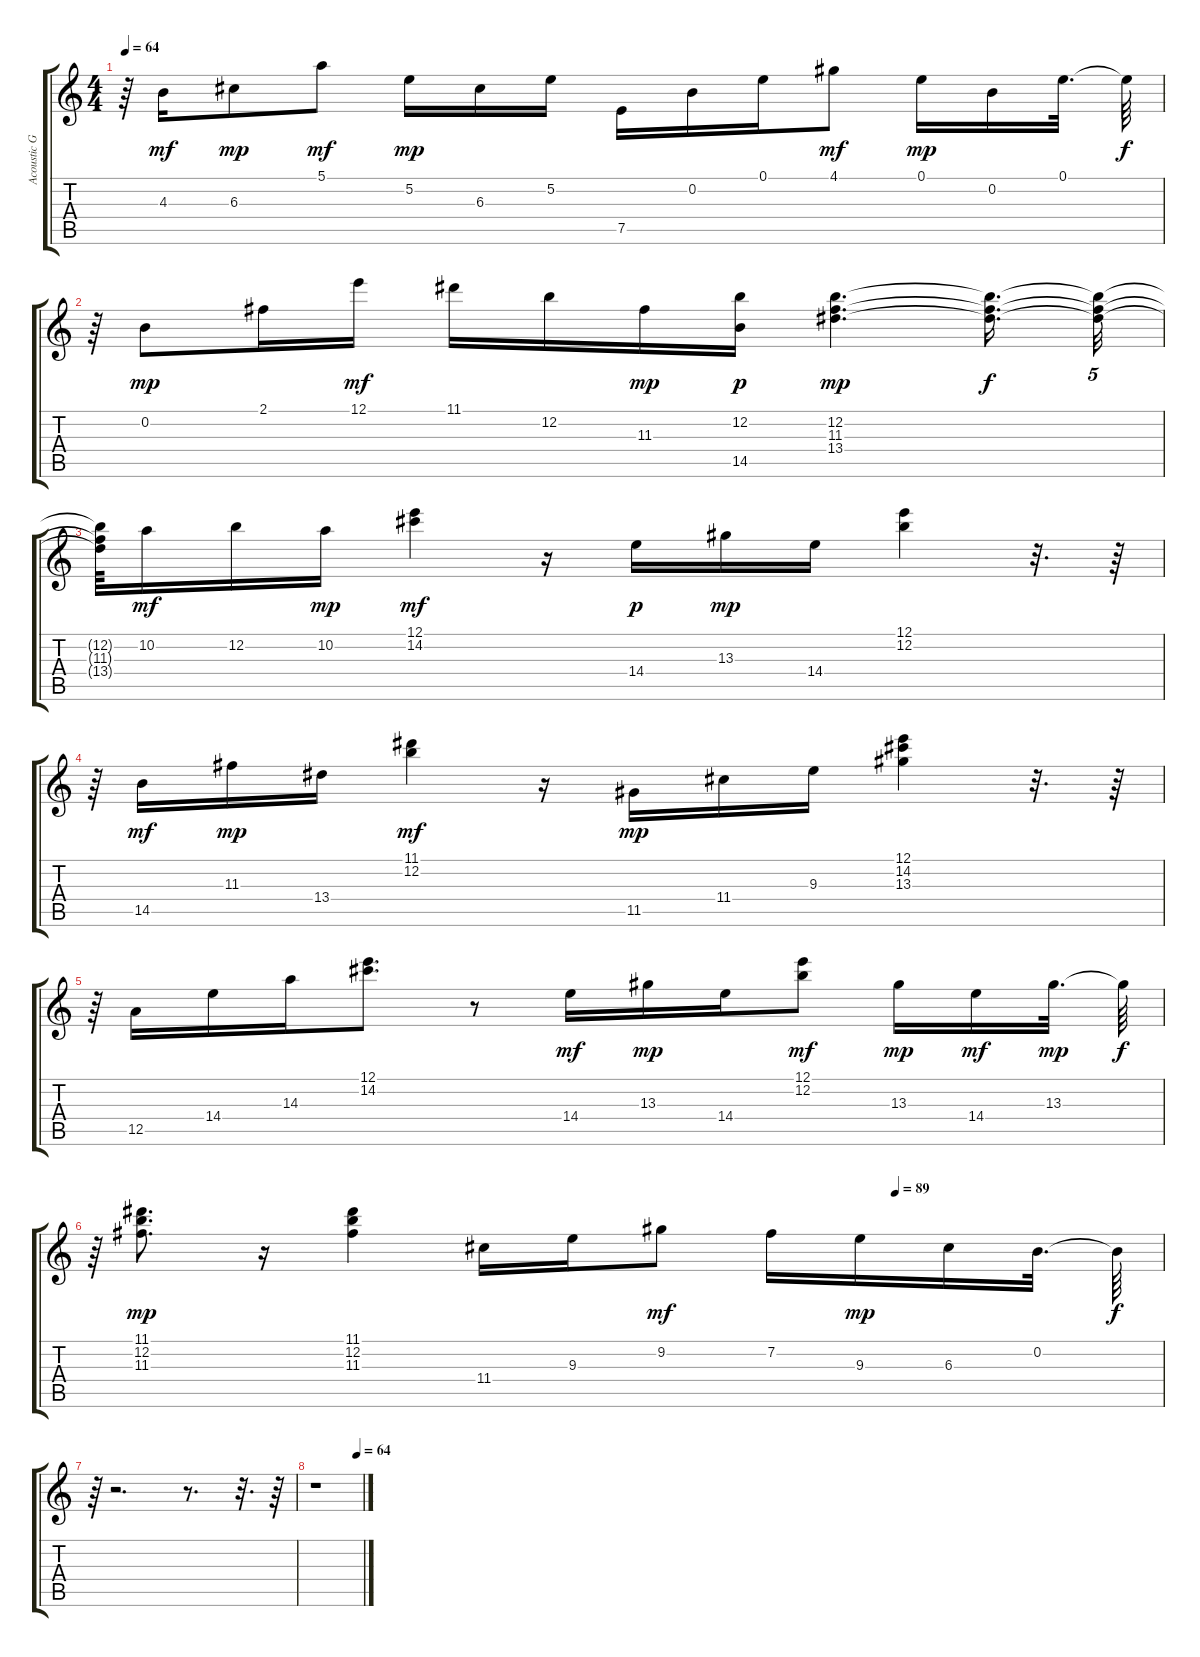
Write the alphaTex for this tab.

\track ("Acoustic Guitar" "Acoustic G") {instrument acousticguitarsteel}
\staff {score tabs}
\tuning (E4 B3 G3 D3 A2 E2) {hide}
\ts (4 4)
\tempo 64
\clef g2
\ks c
r.64{dy f} 4.3.16{dy mf} 6.3.8{dy mp} 5.1.8{dy mf} 5.2.16{dy mp} 6.3.16 5.2.16 7.5.16 0.2.16 0.1.16 4.1.8{dy mf} 0.1.16{dy mp} 0.2.16 0.1.32{d} 0.1{t}.64{dy f} |
r.64 0.2.8{dy mp} 2.1.16 12.1.16{dy mf} 11.1.16 12.2.16 11.3.16{dy mp} (12.2 14.5).16{dy p} (12.2 11.3 13.4).4{d dy mp} (12.2{t} 11.3{t} 13.4{t}).16{d dy f} (12.2{t} 11.3{t} 13.4{t}).32{tu (5 4)} |
(12.2{t} 11.3{t} 13.4{t}).64 10.2.16{dy mf} 12.2.16 10.2.16{dy mp} (12.1 14.2).4{dy mf} r.16 14.4.16{dy p} 13.3.16{dy mp} 14.4.16 (12.1 12.2).4 r.32{d} r.64 |
r.64 14.5.16{dy mf} 11.3.16{dy mp} 13.4.16 (11.1 12.2).4{dy mf} r.16 11.5.16{dy mp} 11.4.16 9.3.16 (12.1 14.2 13.3).4 r.32{d} r.64 |
r.64 12.5.16 14.4.16 14.3.16 (12.1 14.2).8{d} r.8 14.4.16{dy mf} 13.3.16{dy mp} 14.4.16 (12.1 12.2).8{dy mf} 13.3.16{dy mp} 14.4.16{dy mf} 13.3.32{d dy mp} 13.3{t}.64{dy f} |
\tempo (89 0.75)
r.64 (11.1 12.2 11.3).8{d dy mp} r.16 (11.1 12.2 11.3).4 11.4.16 9.3.16 9.2.8{dy mf} 7.2.16 9.3.16{dy mp} 6.3.16 0.2.32{d} 0.2{t}.64{dy f} |
r.64 r.2{d} r.8{d} r.32{d} r.64 |
\tempo (64 0.8833333333333333)
r.1
